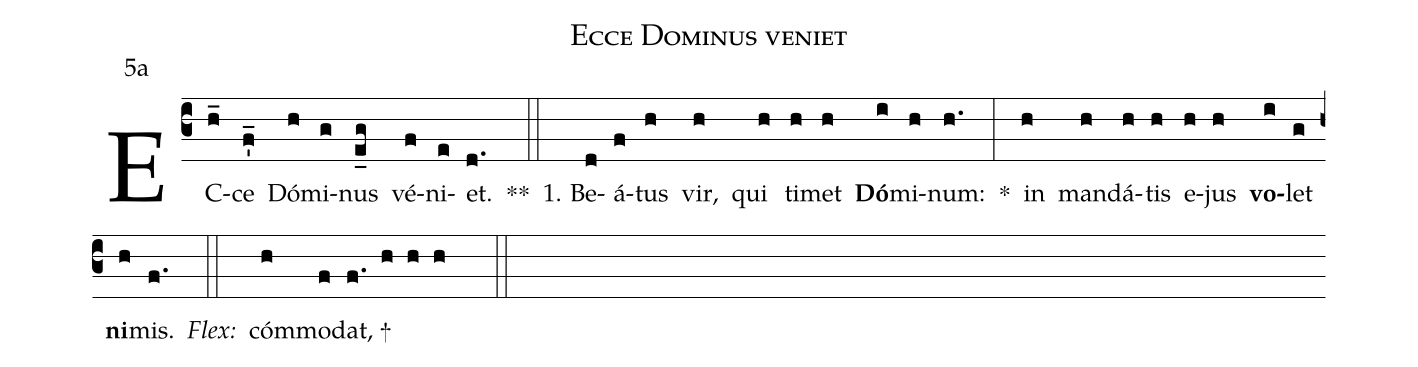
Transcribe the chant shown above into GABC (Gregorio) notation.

name:Ecce Dominus veniet;
office-part:Antiphona;
mode:5;
annotation: 5a;
%%
(c3) EC(h_)ce(f'_) Dó(h)mi(g)nus(e_g) vé(f)ni(e)et.(d.)  **(::)
1. Be(d)á(f)tus(h) vir,(h) qui(h) ti(h)met(h) <b>Dó</b>(i)mi(h)num:(h.) *(:) in(h) man(h)dá(h)tis(h) e(h)jus(h) <b>vo</b>(i)let(g) <b>ni</b>(h)mis.(f.)
<i>Flex:</i>(::)  cóm(h)mo(f)dat, +(f. h h h  ::)
